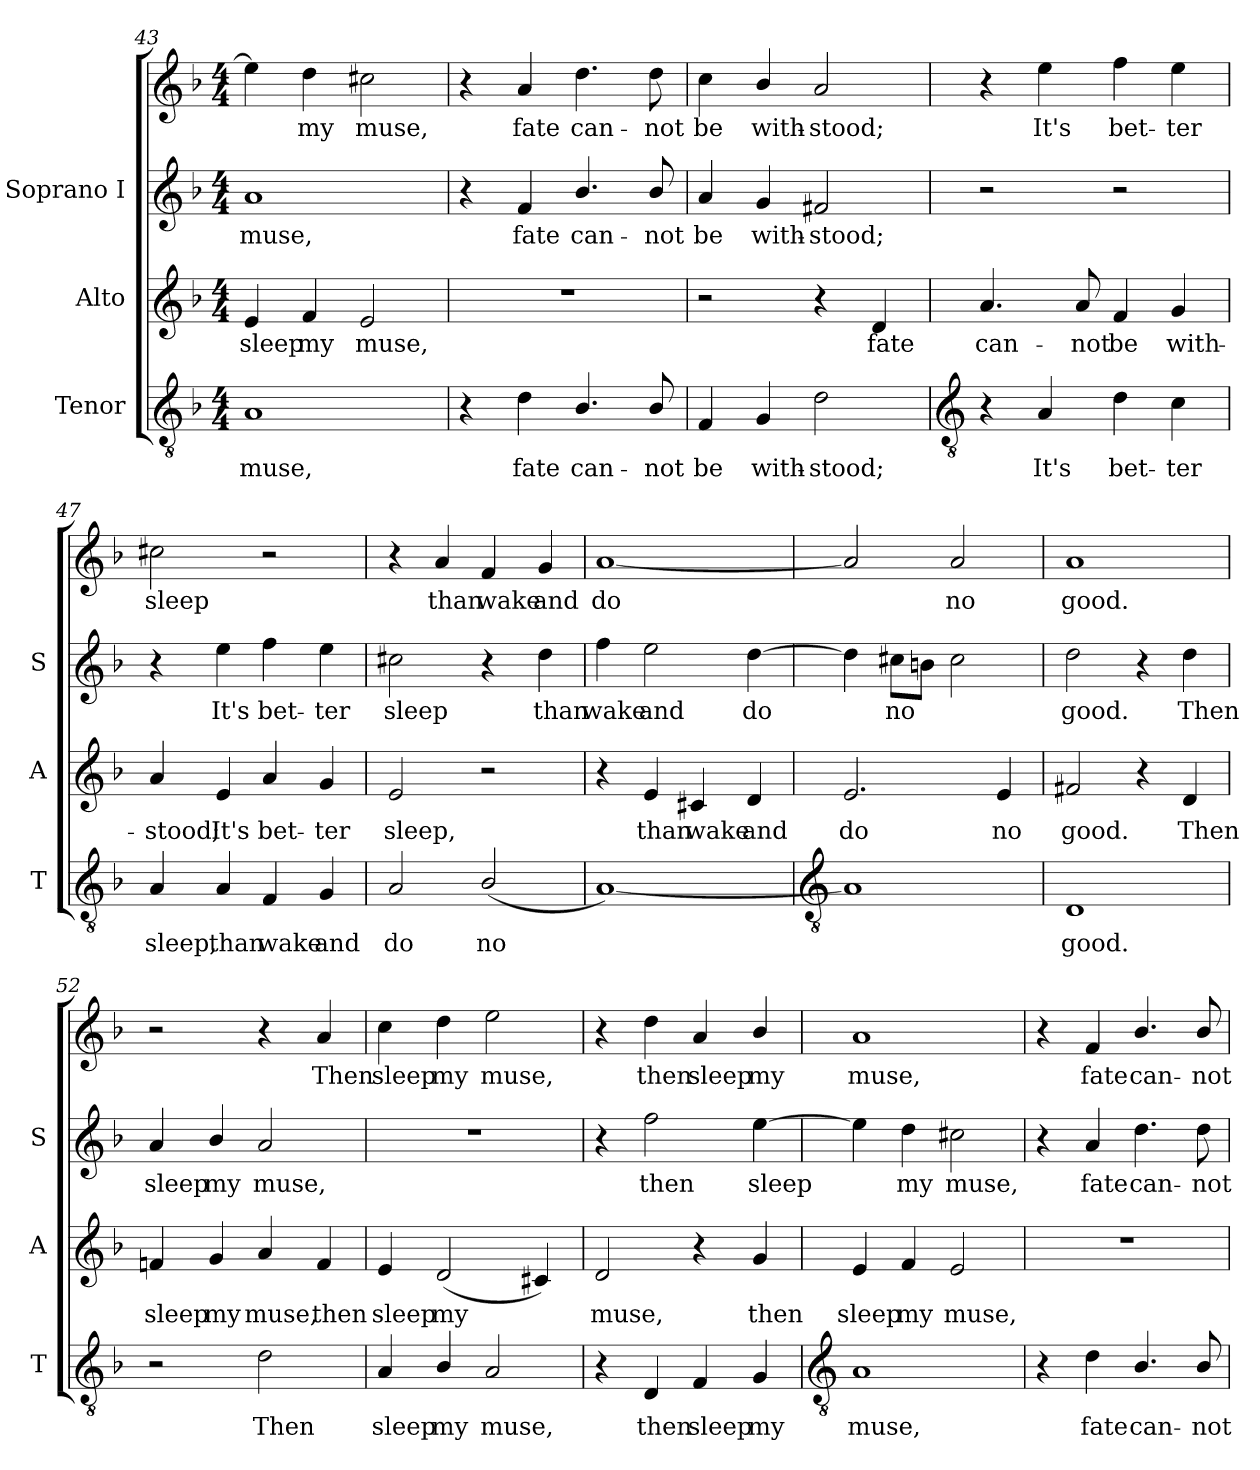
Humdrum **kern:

**kern	**text	**kern	**text	**kern	**text	**kern	**text
*part3	*part3	*part2	*part2	*part1	*part1	*part1	*part1
*staff4	*staff4	*staff3	*staff3	*staff2	*staff2	*staff1	*staff1
*I"Tenor	*	*I"Alto	*	*I"Soprano I	*	*	*
*I'T	*	*I'A	*	*I'S	*	*	*
*clefGv2	*	*clefG2	*	*clefG2	*	*clefG2	*
*k[b-]	*	*k[b-]	*	*k[b-]	*	*k[b-]	*
*F:	*	*F:	*	*F:	*	*F:	*
*M4/4	*	*M4/4	*	*M4/4	*	*M4/4	*
=43	=43	=43	=43	=43	=43	=43	=43
!	!LO:LY:b	!	!LO:LY:b	!	!LO:LY:b	!	!
1A	muse,	4e	sleep	1a	muse,	4ee]	.
!	!	!	!LO:LY:b	!	!	!	!LO:LY:b
.	.	4f	my	.	.	4dd	my
!	!	!	!LO:LY:b	!	!	!	!LO:LY:b
.	.	2e	muse,	.	.	2cc#X	muse,
=44	=44	=44	=44	=44	=44	=44	=44
4r	.	1r	.	4r	.	4r	.
!	!LO:LY:b	!	!	!	!LO:LY:b	!	!LO:LY:b
4d	fate	.	.	4f	fate	4a	fate
!	!LO:LY:b	!	!	!	!LO:LY:b	!	!LO:LY:b
4.B-/	can-	.	.	4.b-/	can-	4.dd	can-
!	!LO:LY:b	!	!	!	!LO:LY:b	!	!LO:LY:b
8B-/	-not	.	.	8b-/	-not	8dd	-not
=45	=45	=45	=45	=45	=45	=45	=45
!	!LO:LY:b	!	!	!	!LO:LY:b	!	!LO:LY:b
4F	be	2r	.	4a	be	4cc	be
!	!LO:LY:b	!	!	!	!LO:LY:b	!	!LO:LY:b
4G	with-	.	.	4g	with-	4b-/	with-
!	!LO:LY:b	!	!	!	!LO:LY:b	!	!LO:LY:b
2d	-stood;	4r	.	2f#X	-stood;	2a	-stood;
!	!	!	!LO:LY:b	!	!	!	!
.	.	4d	fate	.	.	.	.
!!LO:LB:g=z
=46	=46	=46	=46	=46	=46	=46	=46
*clefGv2	*	*	*	*	*	*	*
!	!	!	!LO:LY:b	!	!	!	!
4r	.	4.a	can-	2r	.	4r	.
!	!LO:LY:b	!	!	!	!	!	!LO:LY:b
4A	It's	.	.	.	.	4ee	It's
!	!	!	!LO:LY:b	!	!	!	!
.	.	8a	-not	.	.	.	.
!	!LO:LY:b	!	!LO:LY:b	!	!	!	!LO:LY:b
4d	bet-	4f	be	2r	.	4ff	bet-
!	!LO:LY:b	!	!LO:LY:b	!	!	!	!LO:LY:b
4c	-ter	4g	with-	.	.	4ee	-ter
=47	=47	=47	=47	=47	=47	=47	=47
!	!LO:LY:b	!	!LO:LY:b	!	!	!	!LO:LY:b
4A	sleep,	4a	-stood;	4r	.	2cc#X	sleep
!	!LO:LY:b	!	!LO:LY:b	!	!LO:LY:b	!	!
4A	than	4e	It's	4ee	It's	.	.
!	!LO:LY:b	!	!LO:LY:b	!	!LO:LY:b	!	!
4F	wake	4a	bet-	4ff	bet-	2r	.
!	!LO:LY:b	!	!LO:LY:b	!	!LO:LY:b	!	!
4G	and	4g	-ter	4ee	-ter	.	.
=48	=48	=48	=48	=48	=48	=48	=48
!	!LO:LY:b	!	!LO:LY:b	!	!LO:LY:b	!	!
2A	do	2e	sleep,	2cc#X	sleep	4r	.
!	!	!	!	!	!	!	!LO:LY:b
.	.	.	.	.	.	4a	than
!	!LO:LY:b	!	!	!	!	!	!LO:LY:b
(<2B-/	no	2r	.	4r	.	4f	wake
!	!	!	!	!	!LO:LY:b	!	!LO:LY:b
.	.	.	.	4dd	than	4g	and
=49	=49	=49	=49	=49	=49	=49	=49
!	!	!	!	!	!LO:LY:b	!	!LO:LY:b
[1A)	.	4r	.	4ff	wake	[1a	do
!	!	!	!LO:LY:b	!	!LO:LY:b	!	!
.	.	4e	than	2ee	and	.	.
!	!	!	!LO:LY:b	!	!	!	!
.	.	4c#X	wake	.	.	.	.
!	!	!	!LO:LY:b	!	!LO:LY:b	!	!
.	.	4d	and	[4dd	do	.	.
!!LO:LB:g=z
=50	=50	=50	=50	=50	=50	=50	=50
*clefGv2	*	*	*	*	*	*	*
!	!	!	!LO:LY:b	!	!	!	!
1A]	.	2.e	do	4dd]	.	2a]	.
!	!	!	!	!	!LO:LY:b	!	!
.	.	.	.	8cc#XL	no	.	.
.	.	.	.	8bnJ	.	.	.
!	!	!	!	!	!	!	!LO:LY:b
.	.	.	.	2cc#	.	2a	no
!	!	!	!LO:LY:b	!	!	!	!
.	.	4e	no	.	.	.	.
=51	=51	=51	=51	=51	=51	=51	=51
!	!LO:LY:b	!	!LO:LY:b	!	!LO:LY:b	!	!LO:LY:b
1D	good.	2f#X	good.	2dd	good.	1a	good.
.	.	4r	.	4r	.	.	.
!	!	!	!LO:LY:b	!	!LO:LY:b	!	!
.	.	4d	Then	4dd	Then	.	.
=52	=52	=52	=52	=52	=52	=52	=52
!	!	!	!LO:LY:b	!	!LO:LY:b	!	!
2r	.	4fn	sleep	4a	sleep	2r	.
!	!	!	!LO:LY:b	!	!LO:LY:b	!	!
.	.	4g	my	4b-/	my	.	.
!	!LO:LY:b	!	!LO:LY:b	!	!LO:LY:b	!	!
2d	Then	4a	muse,	2a	muse,	4r	.
!	!	!	!LO:LY:b	!	!	!	!LO:LY:b
.	.	4f	then	.	.	4a	Then
=53	=53	=53	=53	=53	=53	=53	=53
!	!LO:LY:b	!	!LO:LY:b	!	!	!	!LO:LY:b
4A	sleep	4e	sleep	1r	.	4cc	sleep
!	!LO:LY:b	!	!LO:LY:b	!	!	!	!LO:LY:b
4B-/	my	(<2d	my	.	.	4dd	my
!	!LO:LY:b	!	!	!	!	!	!LO:LY:b
2A	muse,	.	.	.	.	2ee	muse,
.	.	4c#X)	.	.	.	.	.
=54	=54	=54	=54	=54	=54	=54	=54
!	!	!	!LO:LY:b	!	!	!	!
4r	.	2d	muse,	4r	.	4r	.
!	!LO:LY:b	!	!	!	!LO:LY:b	!	!LO:LY:b
4D	then	.	.	2ff	then	4dd	then
!	!LO:LY:b	!	!	!	!	!	!LO:LY:b
4F	sleep	4r	.	.	.	4a	sleep
!	!LO:LY:b	!	!LO:LY:b	!	!LO:LY:b	!	!LO:LY:b
4G	my	4g	then	[4ee	sleep	4b-/	my
!!LO:LB:g=z
=55	=55	=55	=55	=55	=55	=55	=55
*clefGv2	*	*	*	*	*	*	*
!	!LO:LY:b	!	!LO:LY:b	!	!	!	!LO:LY:b
1A	muse,	4e	sleep	4ee]	.	1a	muse,
!	!	!	!LO:LY:b	!	!LO:LY:b	!	!
.	.	4f	my	4dd	my	.	.
!	!	!	!LO:LY:b	!	!LO:LY:b	!	!
.	.	2e	muse,	2cc#X	muse,	.	.
=56	=56	=56	=56	=56	=56	=56	=56
4r	.	1r	.	4r	.	4r	.
!	!LO:LY:b	!	!	!	!LO:LY:b	!	!LO:LY:b
4d	fate	.	.	4a	fate	4f	fate
!	!LO:LY:b	!	!	!	!LO:LY:b	!	!LO:LY:b
4.B-/	can-	.	.	4.dd	can-	4.b-/	can-
!	!LO:LY:b	!	!	!	!LO:LY:b	!	!LO:LY:b
8B-/	-not	.	.	8dd	-not	8b-/	-not
=	=	=	=	=	=	=	=
*-	*-	*-	*-	*-	*-	*-	*-
